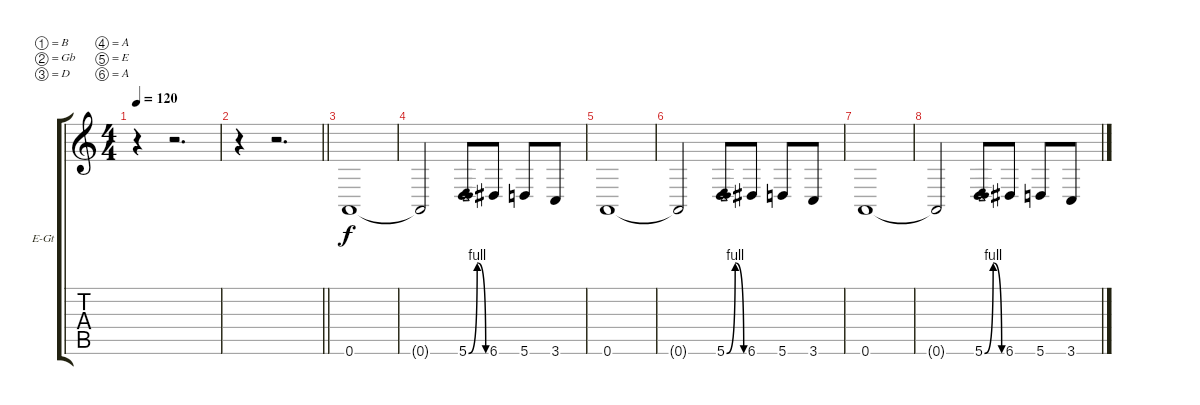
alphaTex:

\bracketExtendMode groupsimilarinstruments
\firstSystemTrackNameOrientation horizontal
\otherSystemsTrackNameOrientation horizontal
\track ("Clean Gtr. 2" "E-Gt") {instrument electricguitarclean}
\staff {score tabs}
\tuning (B3 Gb3 D3 A2 E2 A1)
\ts (4 4)
\tempo 120
\clef g2
\ks c
r.4{dy f} r.2{d} |
\barLineRight lightlight
r.4 r.2{d} |
\section ("" "")
0.6.1 |
0.6{t}.2 5.6{be (bendrelease 0 0 30 4 30 4 60 0)}.8 6.6.8 5.6.8 3.6.8 |
0.6.1 |
0.6{t}.2 5.6{be (bendrelease 0 0 30 4 30 4 60 0)}.8 6.6.8 5.6.8 3.6.8 |
0.6.1 |
0.6{t}.2 5.6{be (bendrelease 0 0 30 4 30 4 60 0)}.8 6.6.8 5.6.8 3.6.8
